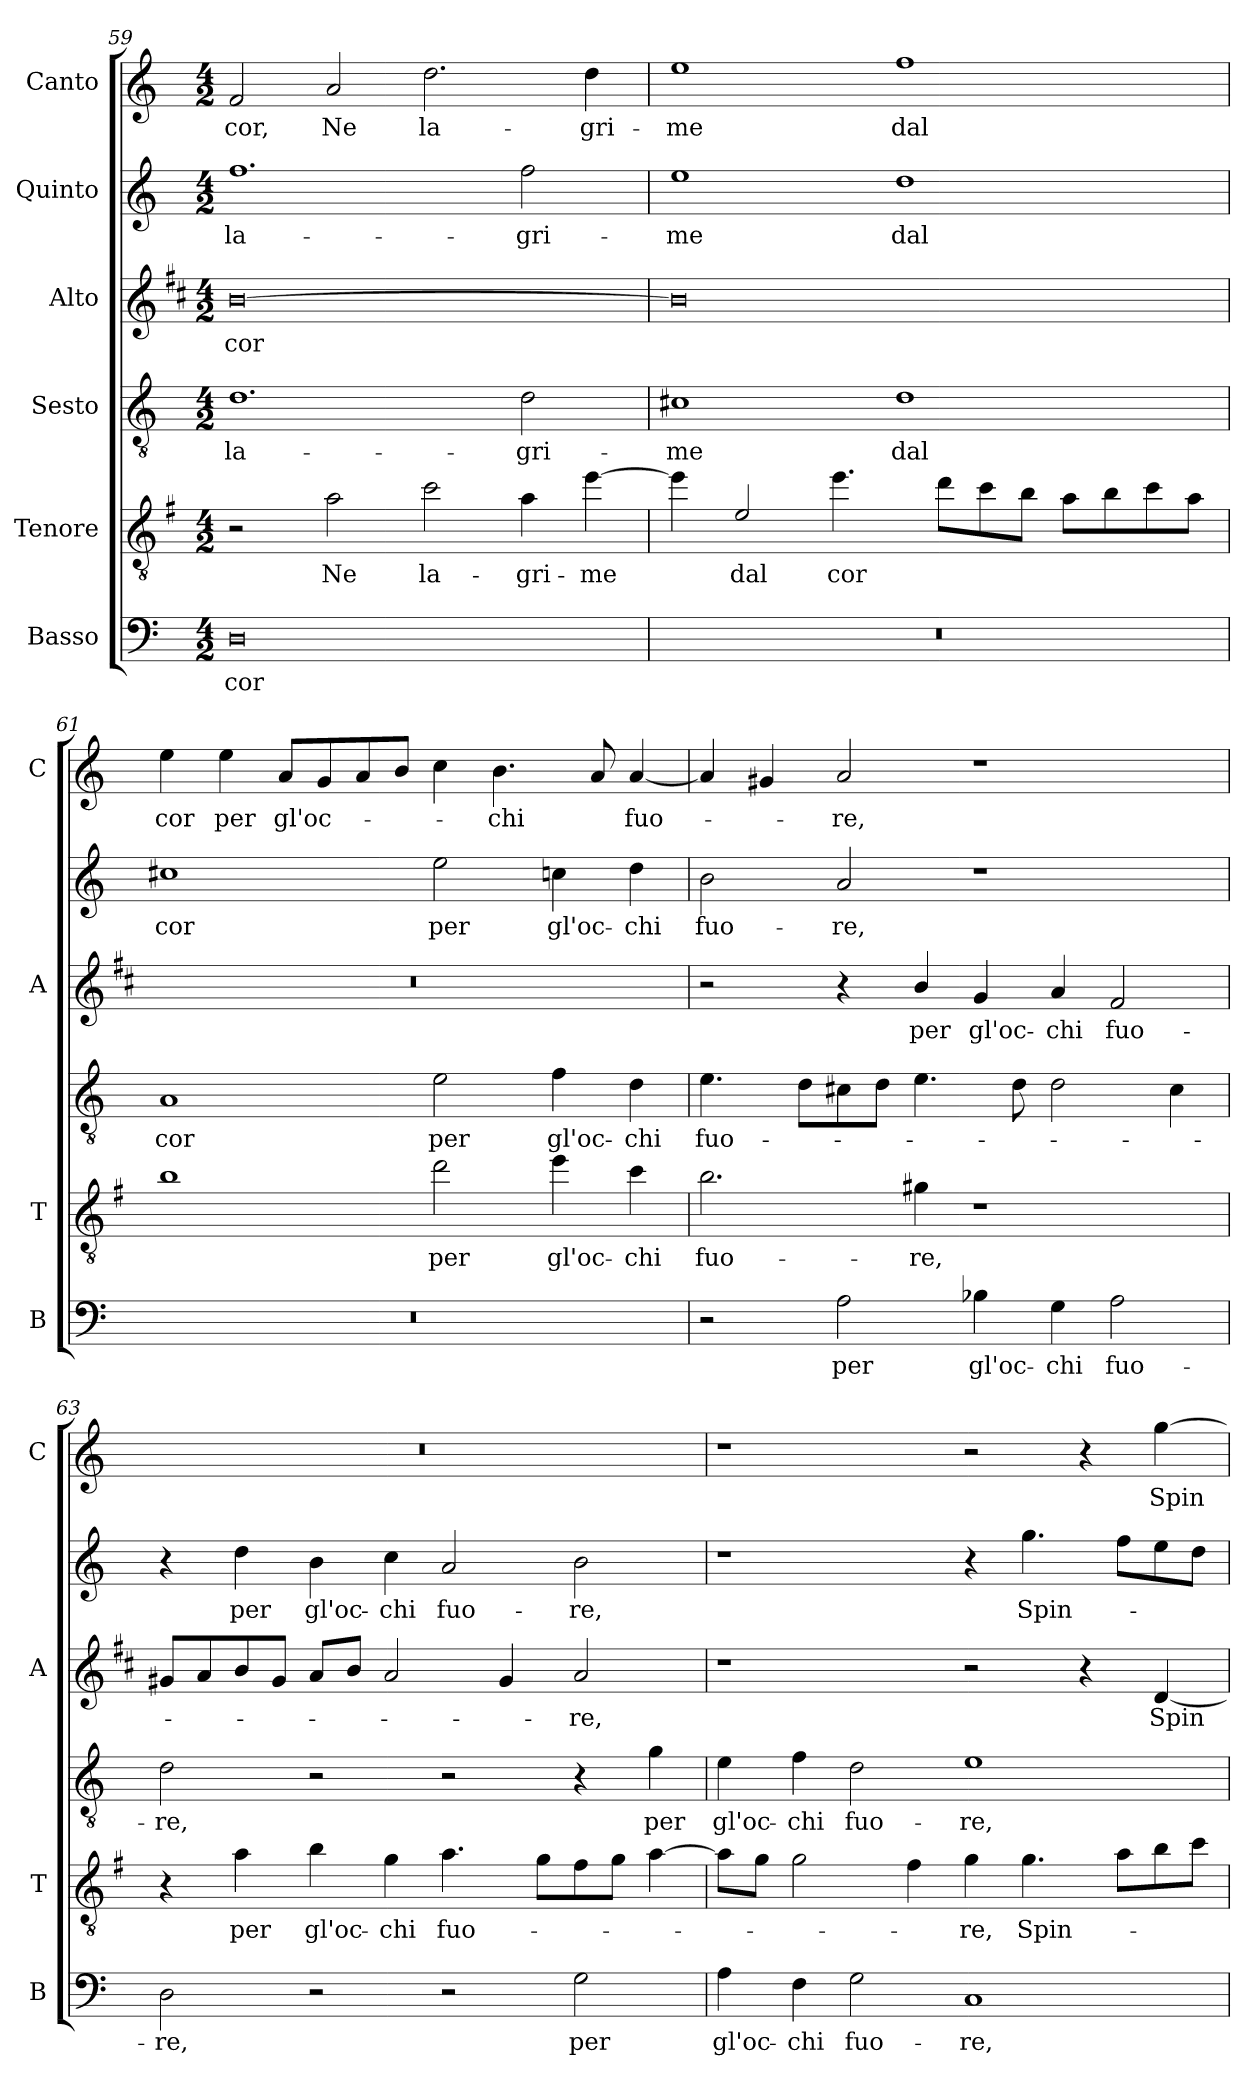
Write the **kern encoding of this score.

**kern	**text	**kern	**text	**kern	**text	**kern	**text	**kern	**text	**kern	**text
*part6	*part6	*part5	*part5	*part4	*part4	*part3	*part3	*part2	*part2	*part1	*part1
*staff6	*staff6	*staff5	*staff5	*staff4	*staff4	*staff3	*staff3	*staff2	*staff2	*staff1	*staff1
*I"Basso	*	*I"Tenore	*	*I"Sesto	*	*I"Alto	*	*I"Quinto	*	*I"Canto	*
*I'B	*	*I'T	*	*	*	*I'A	*	*	*	*I'C	*
*clefF4	*	*clefGv2	*	*clefGv2	*	*clefG2	*	*clefG2	*	*clefG2	*
*	*	*ITrd4c7	*	*	*	*ITrd1c2	*	*	*	*	*
*k[]	*	*k[]	*	*k[]	*	*k[]	*	*k[]	*	*k[]	*
*C:	*	*C:	*	*C:	*	*C:	*	*C:	*	*C:	*
*M4/2	*	*M4/2	*	*M4/2	*	*M4/2	*	*M4/2	*	*M4/2	*
=59	=59	=59	=59	=59	=59	=59	=59	=59	=59	=59	=59
!	!LO:LY:b	!	!	!	!LO:LY:b	!	!LO:LY:b	!	!LO:LY:b	!	!LO:LY:b
0D	cor	2r	.	1.d	la-	[0a	cor	1.ff	la-	2f/	cor,
!	!	!	!LO:LY:b	!	!	!	!	!	!	!	!LO:LY:b
.	.	2d\	Ne	.	.	.	.	.	.	2a/	Ne
!	!	!	!LO:LY:b	!	!	!	!	!	!	!	!LO:LY:b
.	.	2f\	la-	.	.	.	.	.	.	2.dd\	la-
!	!	!	!LO:LY:b	!	!LO:LY:b	!	!	!	!LO:LY:b	!	!
.	.	4d\	-gri-	2d\	-gri-	.	.	2ff\	-gri-	.	.
!	!	!	!LO:LY:b	!	!	!	!	!	!	!	!LO:LY:b
.	.	[4a\	-me	.	.	.	.	.	.	4dd\	-gri-
=60	=60	=60	=60	=60	=60	=60	=60	=60	=60	=60	=60
!	!	!	!	!	!LO:LY:b	!	!	!	!LO:LY:b	!	!LO:LY:b
0r	.	4a\]	.	1c#X	-me	0a]	.	1ee	-me	1ee	-me
!	!	!	!LO:LY:b	!	!	!	!	!	!	!	!
.	.	2A/	dal	.	.	.	.	.	.	.	.
!	!	!	!LO:LY:b	!	!	!	!	!	!	!	!
.	.	4.a\	cor	.	.	.	.	.	.	.	.
!	!	!	!	!	!LO:LY:b	!	!	!	!LO:LY:b	!	!LO:LY:b
.	.	.	.	1d	dal	.	.	1dd	dal	1ff	dal
.	.	8g\L	.	.	.	.	.	.	.	.	.
.	.	8f\	.	.	.	.	.	.	.	.	.
.	.	8e\J	.	.	.	.	.	.	.	.	.
.	.	8d\L	.	.	.	.	.	.	.	.	.
.	.	8e\	.	.	.	.	.	.	.	.	.
.	.	8f\	.	.	.	.	.	.	.	.	.
.	.	8d\J	.	.	.	.	.	.	.	.	.
=61	=61	=61	=61	=61	=61	=61	=61	=61	=61	=61	=61
!	!	!	!	!	!LO:LY:b	!	!	!	!LO:LY:b	!	!LO:LY:b
0r	.	1e	.	1A	cor	0r	.	1cc#X	cor	4ee\	cor
!	!	!	!	!	!	!	!	!	!	!	!LO:LY:b
.	.	.	.	.	.	.	.	.	.	4ee\	per
!	!	!	!	!	!	!	!	!	!	!	!LO:LY:b
.	.	.	.	.	.	.	.	.	.	8a/L	gl'oc-
.	.	.	.	.	.	.	.	.	.	8g/	.
.	.	.	.	.	.	.	.	.	.	8a/	.
.	.	.	.	.	.	.	.	.	.	8b/J	.
!	!	!	!LO:LY:b	!	!LO:LY:b	!	!	!	!LO:LY:b	!	!
.	.	2g\	per	2e\	per	.	.	2ee\	per	4cc\	.
!	!	!	!	!	!	!	!	!	!	!	!LO:LY:b
.	.	.	.	.	.	.	.	.	.	4.b\	-chi
!	!	!	!LO:LY:b	!	!LO:LY:b	!	!	!	!LO:LY:b	!	!
.	.	4a\	gl'oc-	4f\	gl'oc-	.	.	4ccn\	gl'oc-	.	.
.	.	.	.	.	.	.	.	.	.	8a/	.
!	!	!	!LO:LY:b	!	!LO:LY:b	!	!	!	!LO:LY:b	!	!LO:LY:b
.	.	4f\	-chi	4d\	-chi	.	.	4dd\	-chi	[4a/	fuo-
!!LO:LB:g=z
=62	=62	=62	=62	=62	=62	=62	=62	=62	=62	=62	=62
!	!	!	!LO:LY:b	!	!LO:LY:b	!	!	!	!LO:LY:b	!	!
2r	.	2.e\	fuo-	4.e\	fuo-	2r	.	2b\	fuo-	4a/]	.
.	.	.	.	.	.	.	.	.	.	4g#X/	.
.	.	.	.	8d\L	.	.	.	.	.	.	.
!	!LO:LY:b	!	!	!	!	!	!	!	!LO:LY:b	!	!LO:LY:b
2A\	per	.	.	8c#X\	.	4r	.	2a/	-re,	2a/	-re,
.	.	.	.	8d\J	.	.	.	.	.	.	.
!	!	!	!LO:LY:b	!	!	!	!LO:LY:b	!	!	!	!
.	.	4c#X\	-re,	4.e\	.	4a/	per	.	.	.	.
!	!LO:LY:b	!	!	!	!	!	!LO:LY:b	!	!	!	!
4B-X\	gl'oc-	1r	.	.	.	4f/	gl'oc-	1r	.	1r	.
.	.	.	.	8d\	.	.	.	.	.	.	.
!	!LO:LY:b	!	!	!	!	!	!LO:LY:b	!	!	!	!
4G\	-chi	.	.	2d\	.	4g/	-chi	.	.	.	.
!	!LO:LY:b	!	!	!	!	!	!LO:LY:b	!	!	!	!
2A\	fuo-	.	.	.	.	2e/	fuo-	.	.	.	.
.	.	.	.	4c#\	.	.	.	.	.	.	.
=63	=63	=63	=63	=63	=63	=63	=63	=63	=63	=63	=63
!	!LO:LY:b	!	!	!	!LO:LY:b	!	!	!	!	!	!
2D\	-re,	4r	.	2d\	-re,	8f#X/L	.	4r	.	0r	.
.	.	.	.	.	.	8g/	.	.	.	.	.
!	!	!	!LO:LY:b	!	!	!	!	!	!LO:LY:b	!	!
.	.	4d\	per	.	.	8a/	.	4dd\	per	.	.
.	.	.	.	.	.	8f#/J	.	.	.	.	.
!	!	!	!LO:LY:b	!	!	!	!	!	!LO:LY:b	!	!
2r	.	4e\	gl'oc-	2r	.	8g/L	.	4b\	gl'oc-	.	.
.	.	.	.	.	.	8a/J	.	.	.	.	.
!	!	!	!LO:LY:b	!	!	!	!	!	!LO:LY:b	!	!
.	.	4c\	-chi	.	.	2g/	.	4cc\	-chi	.	.
!	!	!	!LO:LY:b	!	!	!	!	!	!LO:LY:b	!	!
2r	.	4.d\	fuo-	2r	.	.	.	2a/	fuo-	.	.
.	.	.	.	.	.	4f#/	.	.	.	.	.
.	.	8c\L	.	.	.	.	.	.	.	.	.
!	!LO:LY:b	!	!	!	!	!	!LO:LY:b	!	!LO:LY:b	!	!
2G\	per	8B\	.	4r	.	2g/	-re,	2b\	-re,	.	.
.	.	8c\J	.	.	.	.	.	.	.	.	.
!	!	!	!	!	!LO:LY:b	!	!	!	!	!	!
.	.	[4d\	.	4g\	per	.	.	.	.	.	.
=64	=64	=64	=64	=64	=64	=64	=64	=64	=64	=64	=64
!	!LO:LY:b	!	!	!	!LO:LY:b	!	!	!	!	!	!
4A\	gl'oc-	8d\L]	.	4e\	gl'oc-	1r	.	1r	.	1r	.
.	.	8c\J	.	.	.	.	.	.	.	.	.
!	!LO:LY:b	!	!	!	!LO:LY:b	!	!	!	!	!	!
4F\	-chi	2c\	.	4f\	-chi	.	.	.	.	.	.
!	!LO:LY:b	!	!	!	!LO:LY:b	!	!	!	!	!	!
2G\	fuo-	.	.	2d\	fuo-	.	.	.	.	.	.
.	.	4B\	.	.	.	.	.	.	.	.	.
!	!LO:LY:b	!	!LO:LY:b	!	!LO:LY:b	!	!	!	!	!	!
1C	-re,	4c\	-re,	1e	-re,	2r	.	4r	.	2r	.
!	!	!	!LO:LY:b	!	!	!	!	!	!LO:LY:b	!	!
.	.	4.c\	Spin-	.	.	.	.	4.gg\	Spin-	.	.
.	.	.	.	.	.	4r	.	.	.	4r	.
.	.	8d\L	.	.	.	.	.	8ff\L	.	.	.
!	!	!	!	!	!	!	!LO:LY:b	!	!	!	!LO:LY:b
.	.	8e\	.	.	.	[4c/	Spin-	8ee\	.	[4gg\	Spin-
.	.	8f\J	.	.	.	.	.	8dd\J	.	.	.
=	=	=	=	=	=	=	=	=	=	=	=
*-	*-	*-	*-	*-	*-	*-	*-	*-	*-	*-	*-
